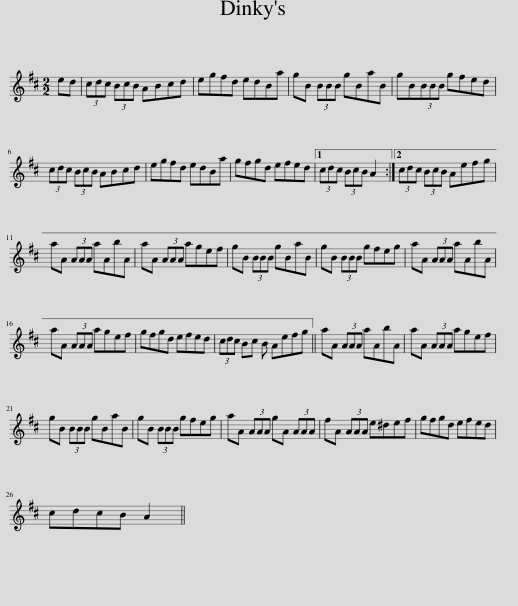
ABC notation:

X:1
L:1/8
M:2/2
I:linebreak $
K:D
V:1 treble
V:1
 ed | (3cdc (3BcB ABcd | egfd edBa | gB (3BBB gBaB | gB(3BBB gfed |$ %5
 (3cdc (3BcB ABcd | egfd edBa | gfgd efed |1 (3cdc (3BcB A2 :|2 (3cdc (3BcB Aefg |$ %10
 aA (3AAA aAbA | aA (3AAA agef | gB (3BBB gBaB | gB (3BBB gfeg | aA (3AAA aAbA |$ %15
 aA (3AAA agef | gfgd efed | (3cdc Bc B Aefg || aA (3AAA aAbA | aA (3AAA agef |$ %20
 gB (3BBB gBaB | gB (3BBB gfeg | aA (3AAA gA (3AAA | fA (3AAA e^def | gfgd efed |$ %25
 cdcB A2 || %26
